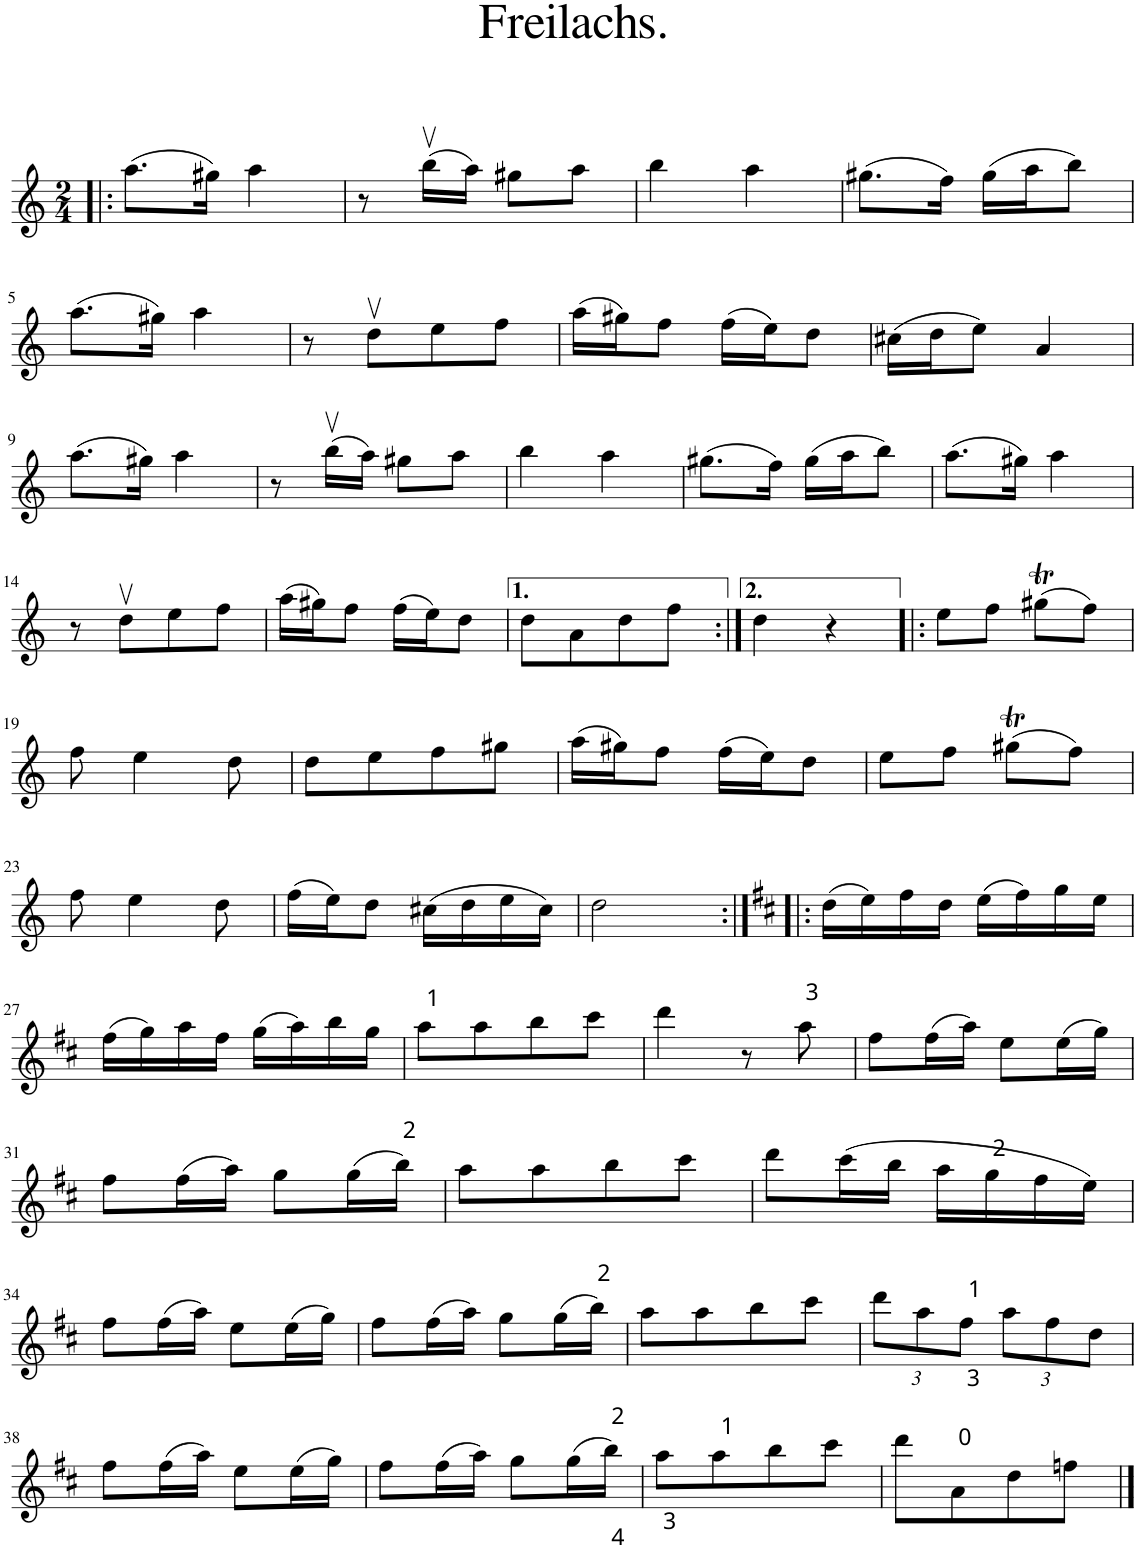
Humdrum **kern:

**kern
*part1
*staff1
*I"Piano
*I'Pno.
*clefG2
*k[]
*M2/4
=1!|:
(8.aa\L
16gg#X\Jk)
4aa\
=2
8r
(16bbv\LL
16aa\JJ)
8gg#X\L
8aa\J
=3
4bb\
4aa\
=4
(8.gg#X\L
16ff\Jk)
(16gg#\LL
16aa\J
8bb\J)
!!LO:LB:g=z
=5
(8.aa\L
16gg#X\Jk)
4aa\
=6
8r
8ddv\L
8ee\
8ff\J
=7
(16aa\LL
16gg#X\J)
8ff\J
(16ff\LL
16ee\J)
8dd\J
=8
(16cc#X\LL
16dd\J
8ee\J)
4a/
!!LO:LB:g=z
=9
(8.aa\L
16gg#X\Jk)
4aa\
=10
8r
(16bbv\LL
16aa\JJ)
8gg#X\L
8aa\J
=11
4bb\
4aa\
=12
(8.gg#X\L
16ff\Jk)
(16gg#\LL
16aa\J
8bb\J)
=13
(8.aa\L
16gg#X\Jk)
4aa\
!!LO:LB:g=z
=14
8r
8ddv\L
8ee\
8ff\J
=15
(16aa\LL
16gg#X\J)
8ff\J
(16ff\LL
16ee\J)
8dd\J
=16
8dd\L
8a\
8dd\
8ff\J
=17:|!
4dd\
4r
=18!|:
8ee\L
8ff\J
(8gg#Xt\L
8ff\J)
!!LO:LB:g=z
=19
8ff\
4ee\
8dd\
=20
8dd\L
8ee\
8ff\
8gg#X\J
=21
(16aa\LL
16gg#X\J)
8ff\J
(16ff\LL
16ee\J)
8dd\J
=22
8ee\L
8ff\J
(8gg#Xt\L
8ff\J)
!!LO:LB:g=z
=23
8ff\
4ee\
8dd\
=24
(16ff\LL
16ee\J)
8dd\J
(16cc#X\LL
16dd\
16ee\
16cc#\JJ)
=25
2dd\
=26:|!|:
*k[f#c#]
(16dd\LL
16ee\)
16ff#\
16dd\JJ
(16ee\LL
16ff#\)
16gg\
16ee\JJ
!!LO:LB:g=z
=27
(16ff#\LL
16gg\)
16aa\
16ff#\JJ
(16gg\LL
16aa\)
16bb\
16gg\JJ
=28
8aa\L
8aa\
8bb\
8ccc#\J
=29
4ddd\
8r
8aa\
=30
8ff#\L
(16ff#\L
16aa\JJ)
8ee\L
(16ee\L
16gg\JJ)
!!LO:LB:g=z
=31
8ff#\L
(16ff#\L
16aa\JJ)
8gg\L
(16gg\L
16bb\JJ)
=32
8aa\L
8aa\
8bb\
8ccc#\J
=33
8ddd\L
(16ccc#\L
16bb\JJ
16aa\LL
16gg\
16ff#\
16ee\JJ)
!!LO:LB:g=z
=34
8ff#\L
(16ff#\L
16aa\JJ)
8ee\L
(16ee\L
16gg\JJ)
=35
8ff#\L
(16ff#\L
16aa\JJ)
8gg\L
(16gg\L
16bb\JJ)
=36
8aa\L
8aa\
8bb\
8ccc#\J
=37
*Xbrackettup
12ddd\L
12aa\
12ff#<\J
12aa\L
12ff#\
12dd\J
!!LO:LB:g=z
=38
8ff#\L
(16ff#\L
16aa\JJ)
8ee\L
(16ee\L
16gg\JJ)
=39
8ff#\L
(16ff#\L
16aa\JJ)
8gg\L
(16gg\L
16bb<\JJ)
=40
8aa<\L
8aa\
8bb\
8ccc#\J
=41
8ddd\L
8a\
8dd\
8ffn\J
==
*-
